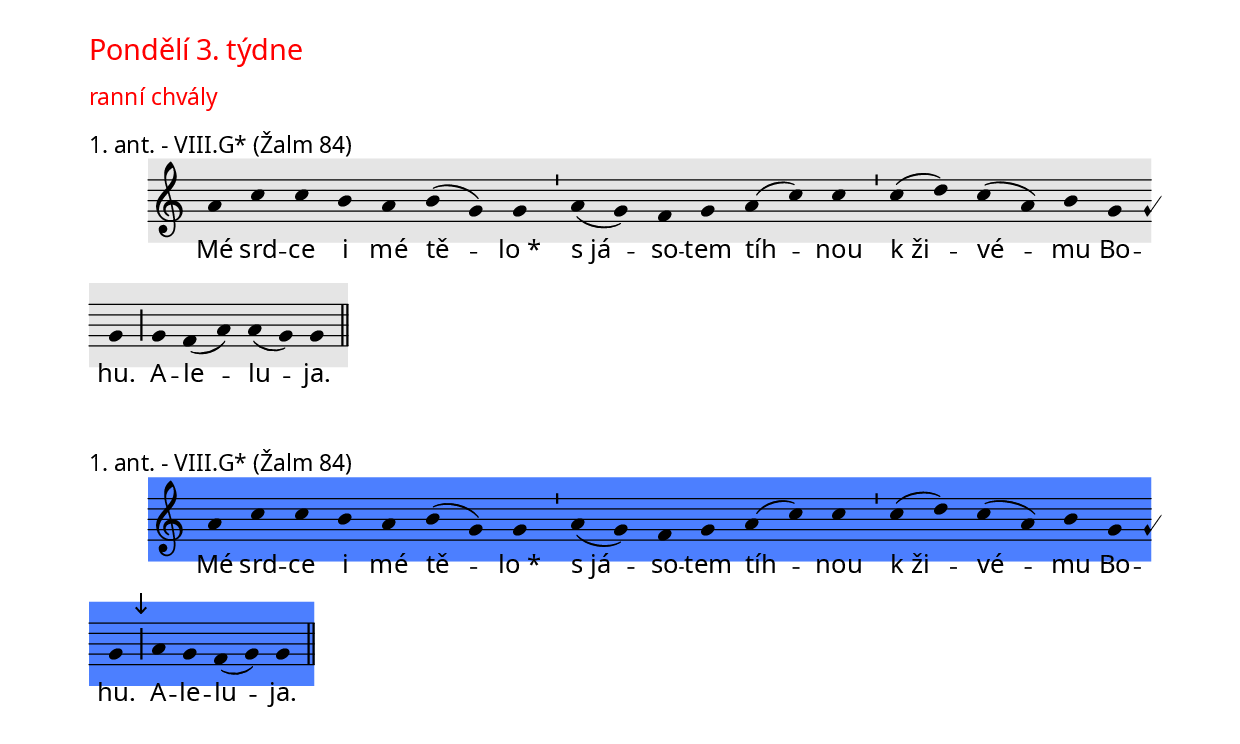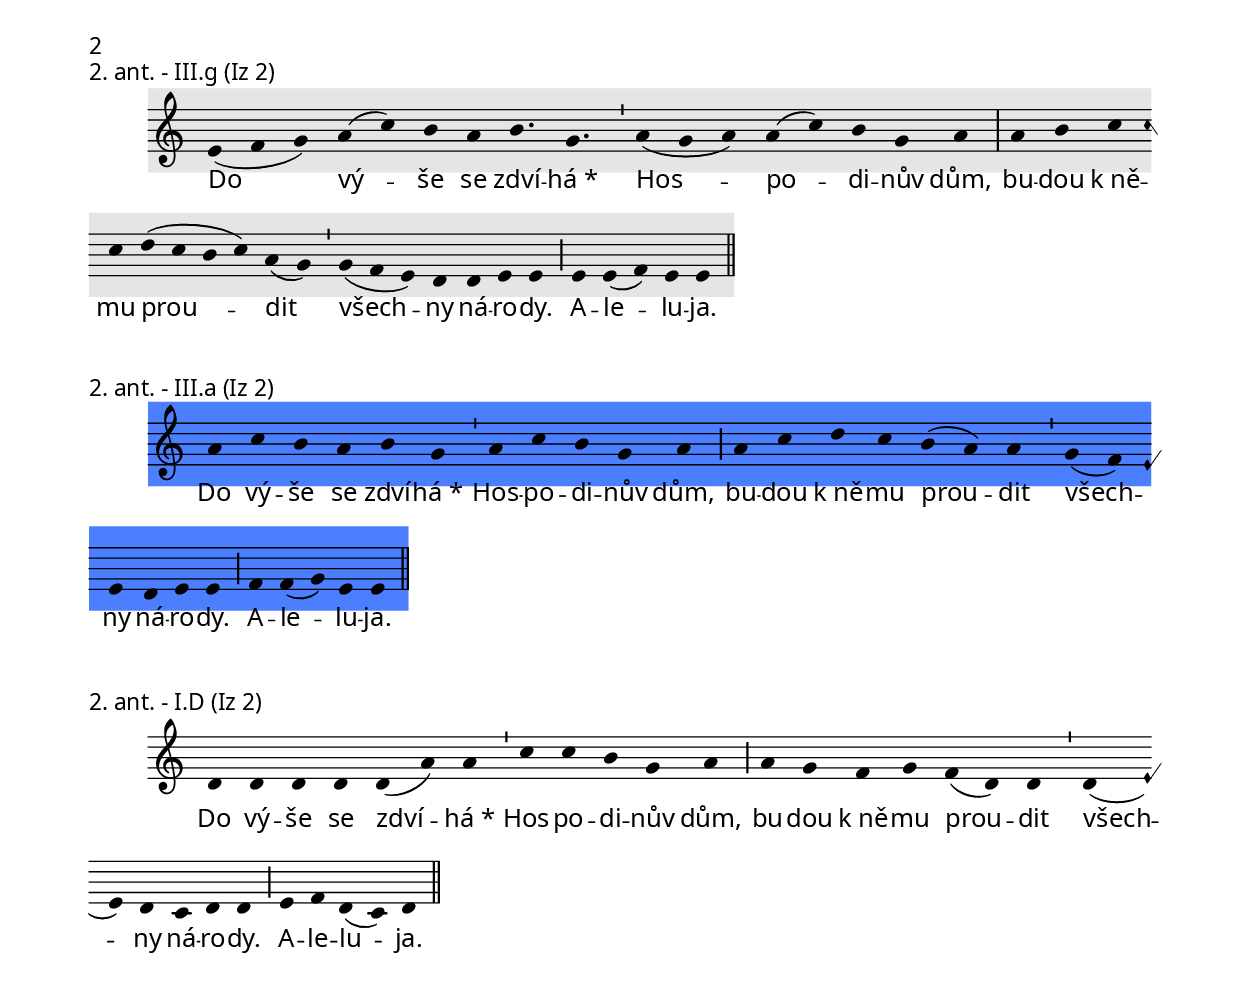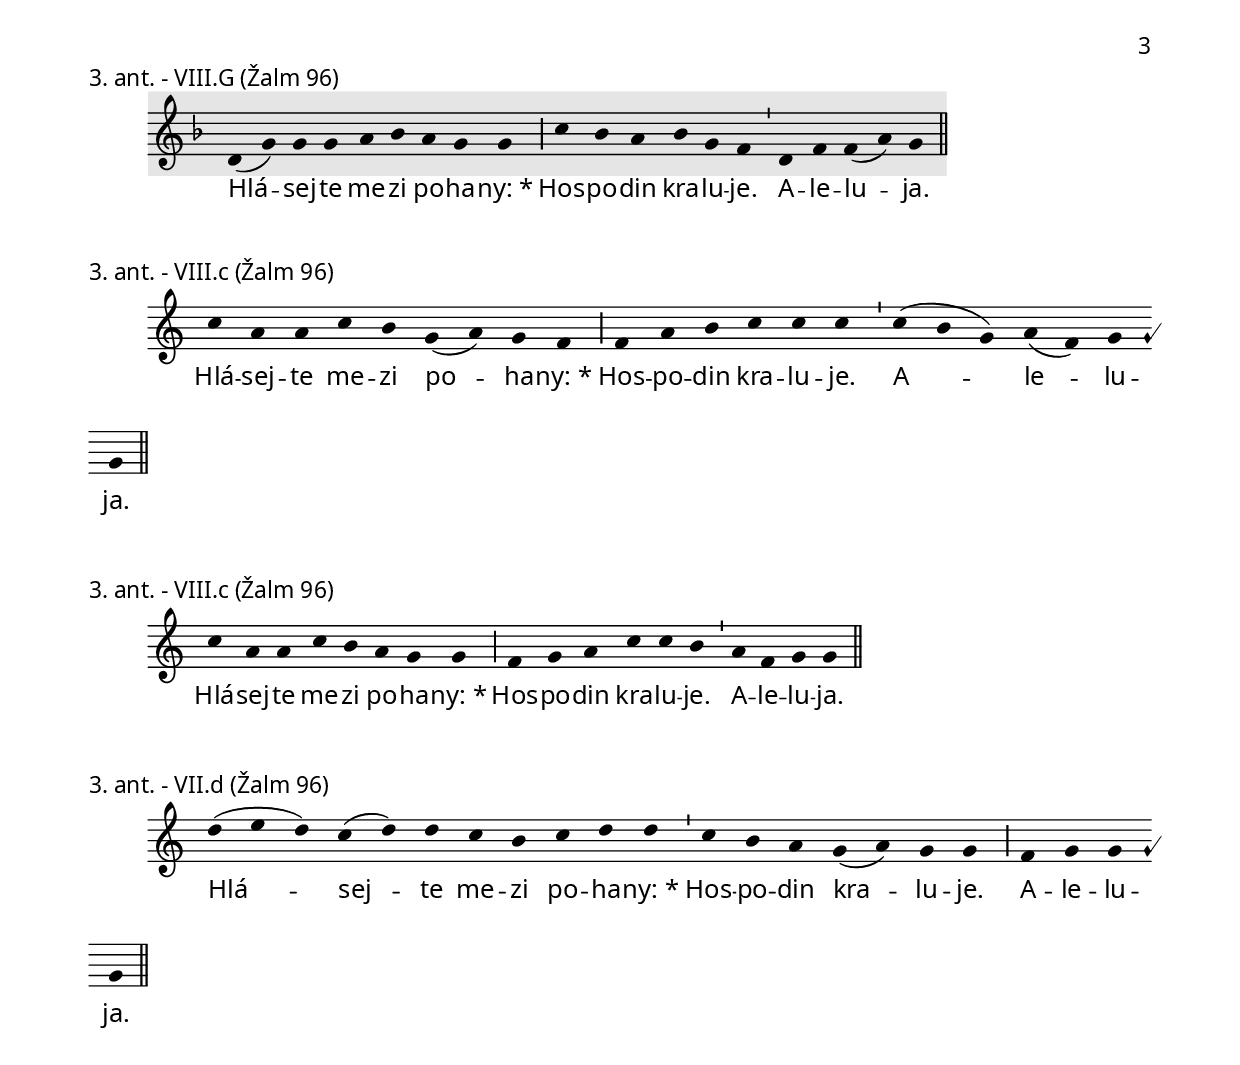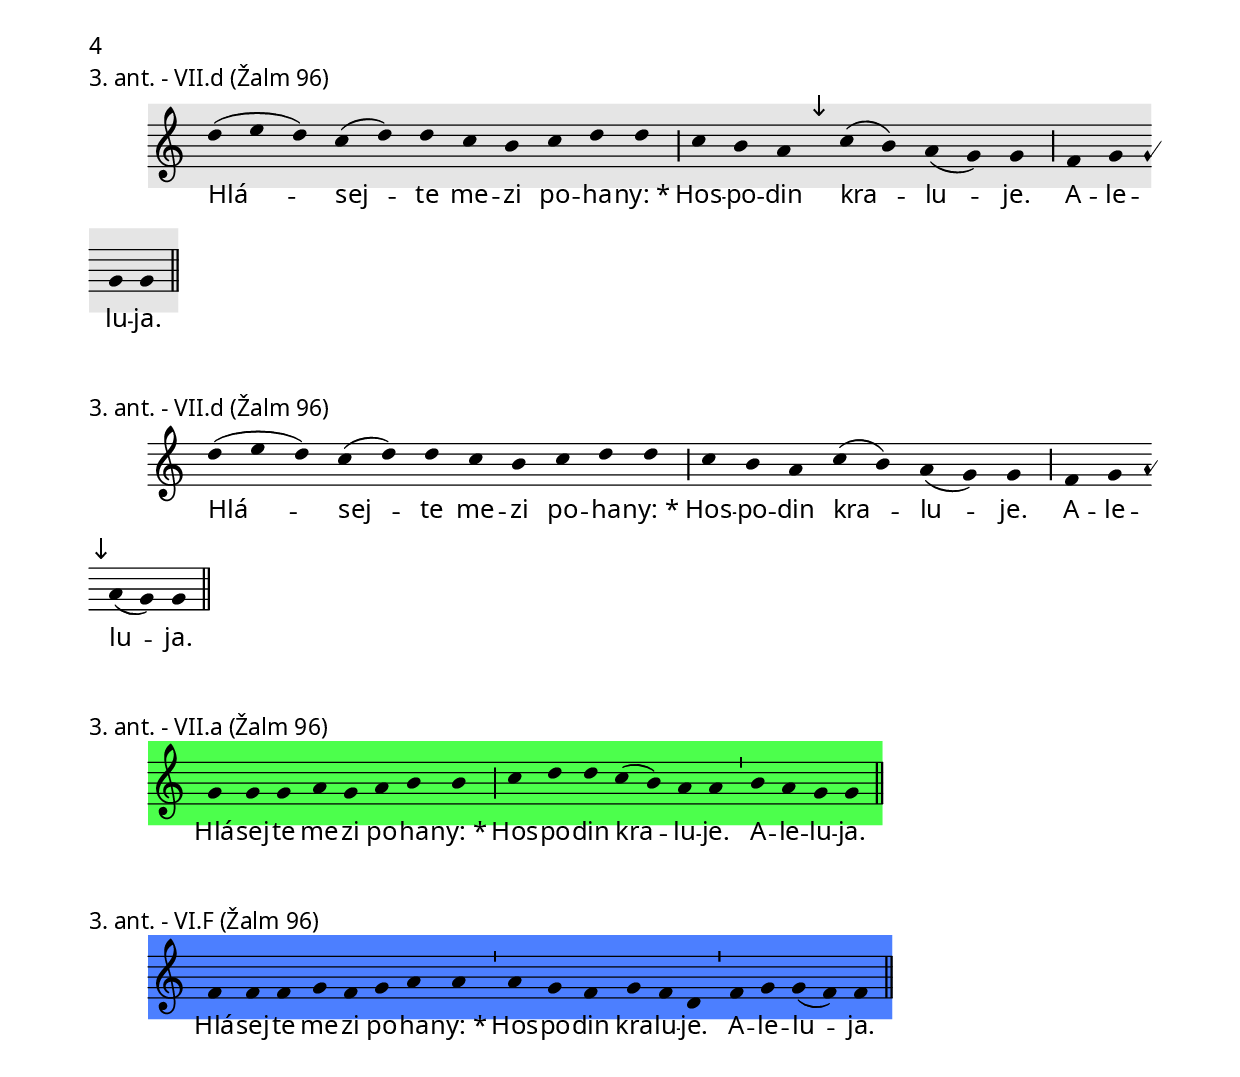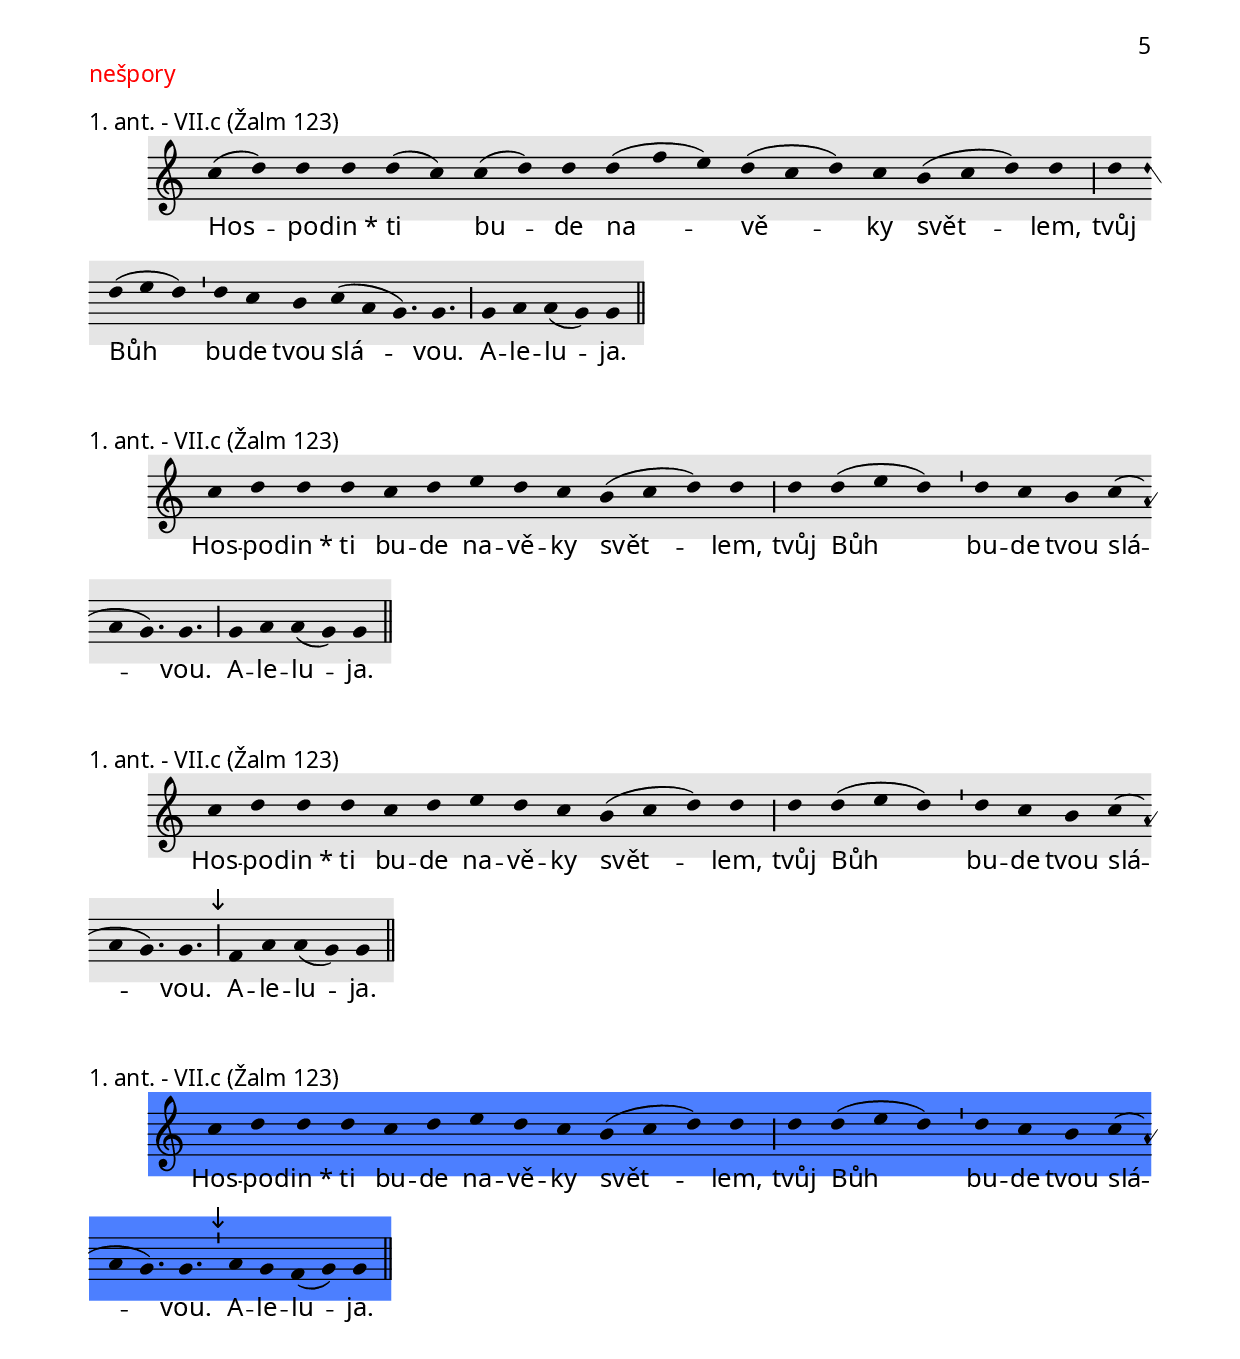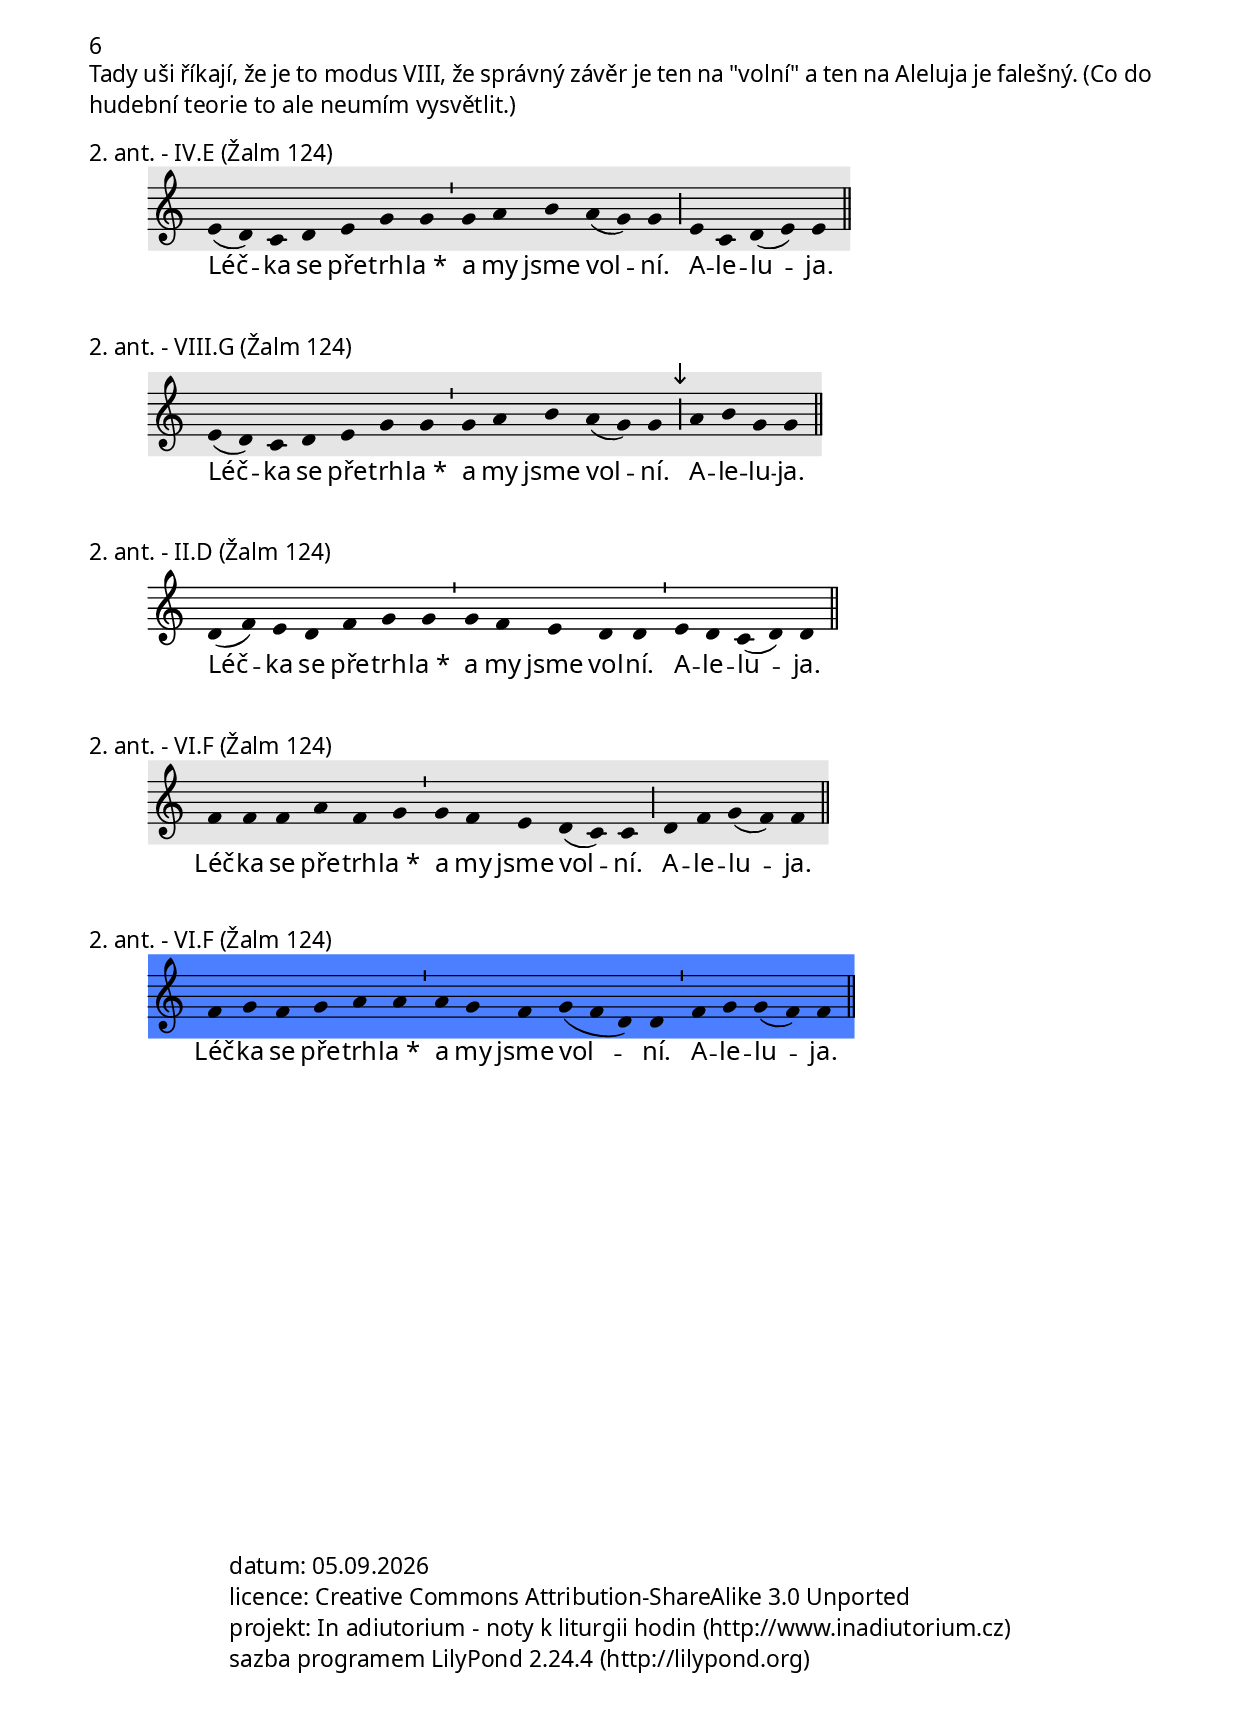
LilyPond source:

\include "../spolecne.ly"

\markup {\nadpisDen {Pondělí 3. týdne}}

\markup {\nadpisHodinka {"ranní chvály"}}

\score {
  \relative c'' {
    \zvyraznovacSedy
    \choralniRezim
    a4 c c b a b( g) g \barMin
    a( g) f g a( c) c \barMin c( d) c( a) b g g \barMaior
    g f( a) a( g) g \barFinalis
  }
  \addlyrics {
    Mé srd -- ce i mé tě -- lo_*
    s_já -- so -- tem tíh -- nou k_ži -- vé -- mu Bo -- hu.
    A -- le -- lu -- ja.
  }
  \header {
    quid = "1. ant."
    modus = "VIII"
    differentia = "G*"
    psalmus = "Žalm 84"
    id = "rch-a1"
    piece = \markup {\sestavTitulek}
  }
}

\score {
  \relative c'' {
    \zvyraznovacModry
    \choralniRezim
    a4 c c b a b( g) g \barMin
    a( g) f g a( c) c \barMin c( d) c( a) b g g \barMaior
    \mark\sipka a g f( g) g \barFinalis
  }
  \addlyrics {
    Mé srd -- ce i mé tě -- lo_*
    s_já -- so -- tem tíh -- nou k_ži -- vé -- mu Bo -- hu.
    A -- le -- lu -- ja.
  }
  \header {
    quid = "1. ant."
    modus = "VIII"
    differentia = "G*"
    psalmus = "Žalm 84"
    id = "rch-a1"
    piece = \markup {\sestavTitulek}
  }
}

\pageBreak

\score {
  \relative c' {
    \zvyraznovacSedy
    \choralniRezim
    e4( f g) a( c) b a b4. g \barMin a4( g a) a( c) b g a \barMax
    a b c c d( c b c) a( g) \barMin g( f e) d d e e \barMaior
    e e( f) e e \barFinalis
  }
  \addlyrics {
    Do vý -- še se zdví -- há_* Hos -- po -- di -- nův dům,
    bu -- dou k_ně -- mu prou -- dit všech -- ny ná -- ro -- dy.
    A -- le -- lu -- ja.
  }
  \header {
    quid = "2. ant."
    modus = "III"
    differentia = "g"
    psalmus = "Iz 2"
    id = "rch-a2"
    piece = \markup {\sestavTitulek}
  }
}

\score {
  \relative c'' {
    \zvyraznovacModry
    \choralniRezim
    a4 c b a b g \barMin
    a c b g a \barMaior
    a c d c b( a) a \barMin
    g( f) e d e e \barMaior
    f f( g) e e \barFinalis
  }
  \addlyrics {
    Do vý -- še se zdví -- há_*
    Hos -- po -- di -- nův dům,
    bu -- dou k_ně -- mu prou -- dit
    všech -- ny ná -- ro -- dy.
    A -- le -- lu -- ja.
  }
  \header {
    quid = "2. ant."
    modus = "III"
    differentia = "a"
    psalmus = "Iz 2"
    id = "rch-a2"
    piece = \markup {\sestavTitulek}
  }
}

\score {
  \relative c' {
    \choralniRezim
    d4 d d d d( a') a \barMin
    c c b g a \barMaior
    a g f g f( d) d \barMin
    d( e) d c d d \barMaior
    e f d( c) d \barFinalis
  }
  \addlyrics {
    Do vý -- še se zdví -- há_*
    Hos -- po -- di -- nův dům,
    bu -- dou k_ně -- mu prou -- dit
    všech -- ny ná -- ro -- dy.
    A -- le -- lu -- ja.
  }
  \header {
    quid = "2. ant."
    modus = "I"
    differentia = "D"
    psalmus = "Iz 2"
    id = "rch-a2"
    piece = \markup {\sestavTitulek}
  }
}

\pageBreak

% Neni snadna - zacatek na d ani bes prechod mezi
% antifonou a zalmem neusnadnuji - ale libi se mi.

\score {
  \relative c' {
    \zvyraznovacSedy
    \choralniRezim
    \key f \major
    d4( g) g g a bes a g g \barMaior
    c bes a bes g f \barMin
    d f f( a) g \barFinalis
  }
  \addlyrics {
    Hlá -- sej -- te me -- zi po -- ha -- ny:_*
    Hos -- po -- din kra -- lu -- je.
    A -- le -- lu -- ja.
  }
  \header {
    quid = "3. ant."
    modus = "VIII"
    differentia = "G"
    psalmus = "Žalm 96"
    placet = "r - to je možná ve skutečnosti čistý peregrinus? - rozhodně ale ne VIII"
    id = "rch-a3"
    piece = \markup {\sestavTitulek}
  }
}

\score {
  \relative c'' {
    \choralniRezim
    c4 a a c b g( a) g f \barMaior
    f a b c c c \barMin
    c( b g) a( f) g g \barFinalis
  }
  \addlyrics {
    Hlá -- sej -- te me -- zi po -- ha -- ny:_*
    Hos -- po -- din kra -- lu -- je.
    A -- le -- lu -- ja.
  }
  \header {
    quid = "3. ant."
    modus = "VIII"
    differentia = "c"
    psalmus = "Žalm 96"
    id = "rch-a3"
    piece = \markup {\sestavTitulek}
  }
}

\score {
  \relative c'' {
    \choralniRezim
    c4 a a c b a g g \barMaior
    f g a c c b \barMin
    a f g g \barFinalis
  }
  \addlyrics {
    Hlá -- sej -- te me -- zi po -- ha -- ny:_*
    Hos -- po -- din kra -- lu -- je.
    A -- le -- lu -- ja.
  }
  \header {
    quid = "3. ant."
    modus = "VIII"
    differentia = "c"
    psalmus = "Žalm 96"
    id = "rch-a3"
    piece = \markup {\sestavTitulek}
  }
}

\score {
  \relative c'' {
    \choralniRezim
    d4( e d) c( d) d c b c d d \barMin
    c b a g( a) g g \barMaior
    f g g g \barFinalis
  }
  \addlyrics {
    Hlá -- sej -- te me -- zi po -- ha -- ny:_*
    Hos -- po -- din kra -- lu -- je.
    A -- le -- lu -- ja.
  }
  \header {
    quid = "3. ant."
    modus = "VII"
    differentia = "d"
    psalmus = "Žalm 96"
    id = "rch-a3"
    piece = \markup {\sestavTitulek}
  }
}

\score {
  \relative c'' {
    \zvyraznovacSedy
    \choralniRezim
    d4( e d) c( d) d c b c d d \barMaior
    c b a \mark\sipka c( b) a( g) g \barMaior
    f g g g \barFinalis
  }
  \addlyrics {
    Hlá -- sej -- te me -- zi po -- ha -- ny:_*
    Hos -- po -- din kra -- lu -- je.
    A -- le -- lu -- ja.
  }
  \header {
    quid = "3. ant."
    modus = "VII"
    differentia = "d"
    psalmus = "Žalm 96"
    id = "rch-a3"
    piece = \markup {\sestavTitulek}
  }
}

\score {
  \relative c'' {
    \choralniRezim
    d4( e d) c( d) d c b c d d \barMaior
    c b a c( b) a( g) g \barMaior
    f g \mark\sipka a( g) g \barFinalis
  }
  \addlyrics {
    Hlá -- sej -- te me -- zi po -- ha -- ny:_*
    Hos -- po -- din kra -- lu -- je.
    A -- le -- lu -- ja.
  }
  \header {
    quid = "3. ant."
    modus = "VII"
    differentia = "d"
    psalmus = "Žalm 96"
    id = "rch-a3"
    piece = \markup {\sestavTitulek}
  }
}

\score {
  \relative c'' {
    \zvyraznovacZeleny
    \choralniRezim
    g4 g g a g a b b \barMaior
    c d d c( b) a a \barMin
    b a g g \barFinalis
  }
  \addlyrics {
    Hlá -- sej -- te me -- zi po -- ha -- ny:_*
    Hos -- po -- din kra -- lu -- je.
    A -- le -- lu -- ja.
  }
  \header {
    quid = "3. ant."
    modus = "VII"
    differentia = "a"
    psalmus = "Žalm 96"
    id = "rch-a3"
    piece = \markup {\sestavTitulek}
  }
}

\score {
  \relative c' {
    \zvyraznovacModry
    \choralniRezim
    f4 f f g f g a a \barMin
    a g f g f d \barMin
    f g g( f) f \barFinalis
  }
  \addlyrics {
    Hlá -- sej -- te me -- zi po -- ha -- ny:_*
    Hos -- po -- din kra -- lu -- je.
    A -- le -- lu -- ja.
  }
  \header {
    quid = "3. ant."
    modus = "VI"
    differentia = "F"
    psalmus = "Žalm 96"
    id = "rch-a3"
    piece = \markup {\sestavTitulek}
  }
}

\pageBreak

\markup {\nadpisHodinka {"nešpory"}}

\score {
  \relative c'' {
    \zvyraznovacSedy
    \choralniRezim
    c( d) d d d( c) c( d) d d( f e) d( c d) c b( c d) d \barMaior
    d d( e d) \barMin d4 c b c( a g4.) g \barMaior
    g4 a a( g) g \barFinalis
  }
  \addlyrics {
    Hos -- po -- din_* ti bu -- de na -- vě -- ky svět -- lem,
    tvůj Bůh bu -- de tvou slá -- vou.
    A -- le -- lu -- ja.
  }
  \header {
    quid = "1. ant."
    modus = "VII"
    differentia = "c"
    psalmus = "Žalm 123"
    id = "ne-a1"
    placet = "r - přetížená"
    piece = \markup {\sestavTitulek}
  }
}

\score {
  \relative c'' {
    \zvyraznovacSedy
    \choralniRezim
    c d d d c d e d c b( c d) d \barMaior
    d d( e d) \barMin d4 c b c( a g4.) g \barMaior
    g4 a a( g) g \barFinalis
  }
  \addlyrics {
    Hos -- po -- din_* ti bu -- de na -- vě -- ky svět -- lem,
    tvůj Bůh bu -- de tvou slá -- vou.
    A -- le -- lu -- ja.
  }
  \header {
    quid = "1. ant."
    modus = "VII"
    differentia = "c"
    psalmus = "Žalm 123"
    id = "ne-a1"
    piece = \markup {\sestavTitulek}
  }
}

\score {
  \relative c'' {
    \zvyraznovacSedy
    \choralniRezim
    c d d d c d e d c b( c d) d \barMaior
    d d( e d) \barMin d4 c b c( a g4.) g \barMaior
    \mark\sipka f4 a a( g) g \barFinalis
  }
  \addlyrics {
    Hos -- po -- din_* ti bu -- de na -- vě -- ky svět -- lem,
    tvůj Bůh bu -- de tvou slá -- vou.
    A -- le -- lu -- ja.
  }
  \header {
    quid = "1. ant."
    modus = "VII"
    differentia = "c"
    psalmus = "Žalm 123"
    id = "ne-a1"
    piece = \markup {\sestavTitulek}
  }
}

\score {
  \relative c'' {
    \zvyraznovacModry
    \choralniRezim
    c d d d c d e d c b( c d) d \barMaior
    d d( e d) \barMin d4 c b c( a g4.) g \barMin
    \mark\sipka a4 g f( g) g \barFinalis
  }
  \addlyrics {
    Hos -- po -- din_* ti bu -- de na -- vě -- ky svět -- lem,
    tvůj Bůh bu -- de tvou slá -- vou.
    A -- le -- lu -- ja.
  }
  \header {
    quid = "1. ant."
    modus = "VII"
    differentia = "c"
    psalmus = "Žalm 123"
    id = "ne-a1"
    piece = \markup {\sestavTitulek}
  }
}

\pageBreak

\markup\justify{Tady uši říkají, že je to modus VIII, že správný
závěr je ten na "\"volní\"" a ten na Aleluja je falešný.
(Co do hudební teorie to ale neumím vysvětlit.)}

\score {
  \relative c' {
    \zvyraznovacSedy
    \choralniRezim
    e4( d) c d e g g \barMin
    g a b a( g) g \barMaior
    e c d( e) e \barFinalis
  }
  \addlyrics {
    Léč -- ka se pře -- trh -- la_*
    a my jsme vol -- ní.
    A -- le -- lu -- ja.
  }
  \header {
    quid = "2. ant."
    modus = "IV"
    differentia = "E"
    psalmus = "Žalm 124"
    id = "ne-a2"
    piece = \markup {\sestavTitulek}
  }
}

\score {
  \relative c' {
    \zvyraznovacSedy
    \choralniRezim
    e4( d) c d e g g \barMin
    g a b a( g) g \barMaior
    \mark\sipka a b g g \barFinalis
  }
  \addlyrics {
    Léč -- ka se pře -- trh -- la_*
    a my jsme vol -- ní.
    A -- le -- lu -- ja.
  }
  \header {
    quid = "2. ant."
    modus = "VIII"
    differentia = "G"
    psalmus = "Žalm 124"
    id = "ne-a2"
    piece = \markup {\sestavTitulek}
  }
}

\score {
  \relative c' {
    \choralniRezim
    d4( f) e d f g g \barMin
    g f e d d \barMin
    e d c( d) d \barFinalis
  }
  \addlyrics {
    Léč -- ka se pře -- trh -- la_*
    a my jsme vol -- ní.
    A -- le -- lu -- ja.
  }
  \header {
    quid = "2. ant."
    modus = "II"
    differentia = "D"
    psalmus = "Žalm 124"
    id = "ne-a2"
    piece = \markup {\sestavTitulek}
  }
}

\score {
  \relative c' {
    \zvyraznovacSedy
    \choralniRezim
    f4 f f a f g \barMin
    g f e d( c) c \barMaior
    d f g( f) f \barFinalis
  }
  \addlyrics {
    Léč -- ka se pře -- trh -- la_*
    a my jsme vol -- ní.
    A -- le -- lu -- ja.
  }
  \header {
    quid = "2. ant."
    modus = "VI"
    differentia = "F"
    psalmus = "Žalm 124"
    placet = "tahle varianta byla o zvukomalbě _přetrhla_"
    id = "ne-a2"
    piece = \markup {\sestavTitulek}
  }
}

\score {
  \relative c' {
    \zvyraznovacModry
    \choralniRezim
    f4 g f g a a \barMin
    a g f g( f d) d \barMin
    f g g( f) f \barFinalis
  }
  \addlyrics {
    Léč -- ka se pře -- trh -- la_*
    a my jsme vol -- ní.
    A -- le -- lu -- ja.
  }
  \header {
    quid = "2. ant."
    modus = "VI"
    differentia = "F"
    psalmus = "Žalm 124"
    id = "ne-a2"
    piece = \markup {\sestavTitulek}
  }
}

%\score { \velikTIpondeliNespAntIII }